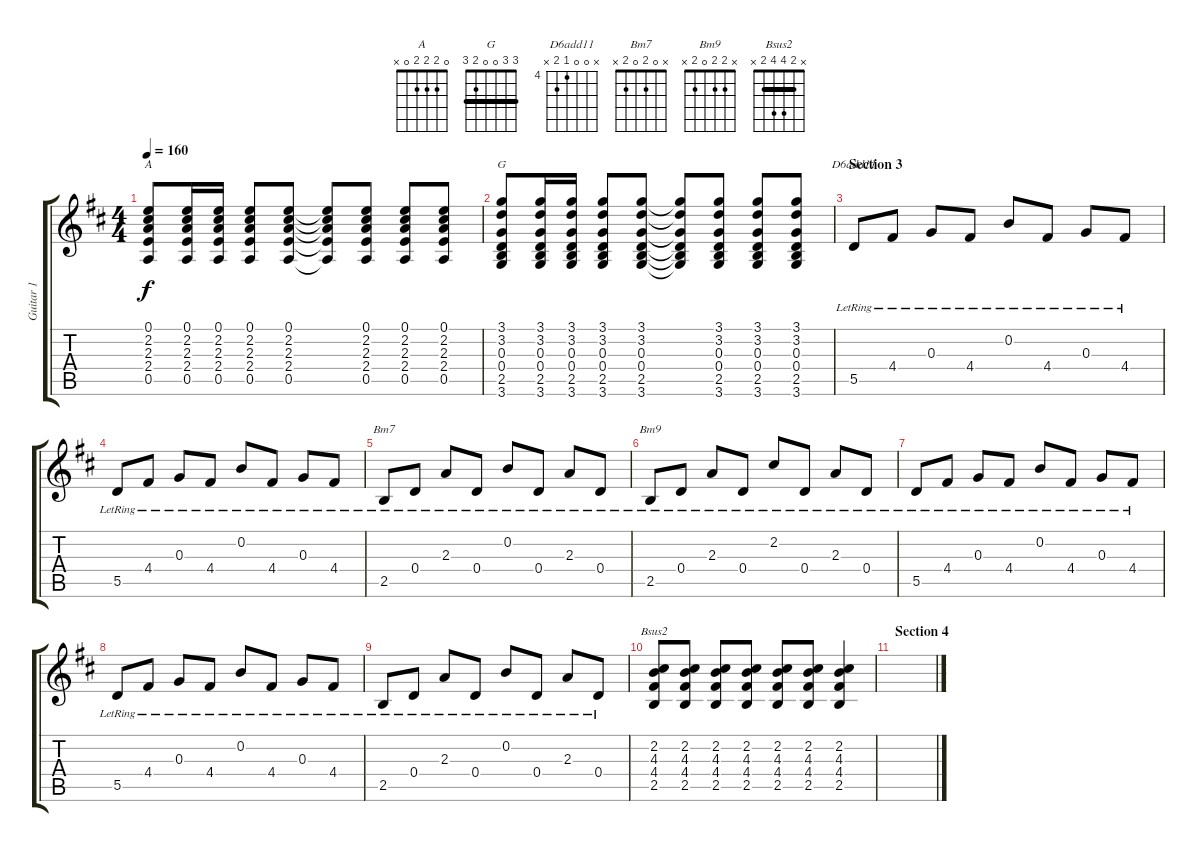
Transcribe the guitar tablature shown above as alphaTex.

\track ("Guitar 1" "Guitar 1") {instrument electricguitarclean}
\staff {score tabs}
\tuning (E4 B3 G3 D3 A2 E2) {hide}
\chord ("A" 0 2 2 2 0 x)
\chord ("G" 3 3 0 0 2 3) {barre 3}
\chord ("D6add11" x 0 0 4 5 x) {firstfret 4}
\chord ("Bm7" x 0 2 0 2 x)
\chord ("Bm9" x 2 2 0 2 x)
\chord ("Bsus2" x 2 4 4 2 x) {barre 2}
\ts (4 4)
\tempo 160
\clef g2
\ks bminor
(0.1 2.2 2.3 2.4 0.5).8{ch "A" dy f} (0.1 2.2 2.3 2.4 0.5).16 (0.1 2.2 2.3 2.4 0.5).16 (0.1 2.2 2.3 2.4 0.5).8 (0.1 2.2 2.3 2.4 0.5).8 (0.1{t} 2.2{t} 2.3{t} 2.4{t} 0.5{t}).8 (0.1 2.2 2.3 2.4 0.5).8 (0.1 2.2 2.3 2.4 0.5).8 (0.1 2.2 2.3 2.4 0.5).8 |
(3.1 3.2 0.3 0.4 2.5 3.6).8{ch "G"} (3.1 3.2 0.3 0.4 2.5 3.6).16 (3.1 3.2 0.3 0.4 2.5 3.6).16 (3.1 3.2 0.3 0.4 2.5 3.6).8 (3.1 3.2 0.3 0.4 2.5 3.6).8 (3.1{t} 3.2{t} 0.3{t} 0.4{t} 2.5{t} 3.6{t}).8 (3.1 3.2 0.3 0.4 2.5 3.6).8 (3.1 3.2 0.3 0.4 2.5 3.6).8 (3.1 3.2 0.3 0.4 2.5 3.6).8 |
\section ("" "Section 3")
5.5{lr}.8{ch "D6add11"} 4.4{lr}.8 0.3{lr}.8 4.4{lr}.8 0.2{lr}.8 4.4{lr}.8 0.3{lr}.8 4.4{lr}.8 |
5.5{lr}.8 4.4{lr}.8 0.3{lr}.8 4.4{lr}.8 0.2{lr}.8 4.4{lr}.8 0.3{lr}.8 4.4{lr}.8 |
2.5{lr}.8{ch "Bm7"} 0.4{lr}.8 2.3{lr}.8 0.4{lr}.8 0.2{lr}.8 0.4{lr}.8 2.3{lr}.8 0.4{lr}.8 |
2.5{lr}.8{ch "Bm9"} 0.4{lr}.8 2.3{lr}.8 0.4{lr}.8 2.2{lr}.8 0.4{lr}.8 2.3{lr}.8 0.4{lr}.8 |
5.5{lr}.8 4.4{lr}.8 0.3{lr}.8 4.4{lr}.8 0.2{lr}.8 4.4{lr}.8 0.3{lr}.8 4.4{lr}.8 |
5.5{lr}.8 4.4{lr}.8 0.3{lr}.8 4.4{lr}.8 0.2{lr}.8 4.4{lr}.8 0.3{lr}.8 4.4{lr}.8 |
2.5{lr}.8 0.4{lr}.8 2.3{lr}.8 0.4{lr}.8 0.2{lr}.8 0.4{lr}.8 2.3{lr}.8 0.4{lr}.8 |
(2.2 4.3 4.4 2.5).8{ch "Bsus2"} (2.2 4.3 4.4 2.5).8 (2.2 4.3 4.4 2.5).8 (2.2 4.3 4.4 2.5).8 (2.2 4.3 4.4 2.5).8 (2.2 4.3 4.4 2.5).8 (2.2 4.3 4.4 2.5).4 |
\section ("" "Section 4")
